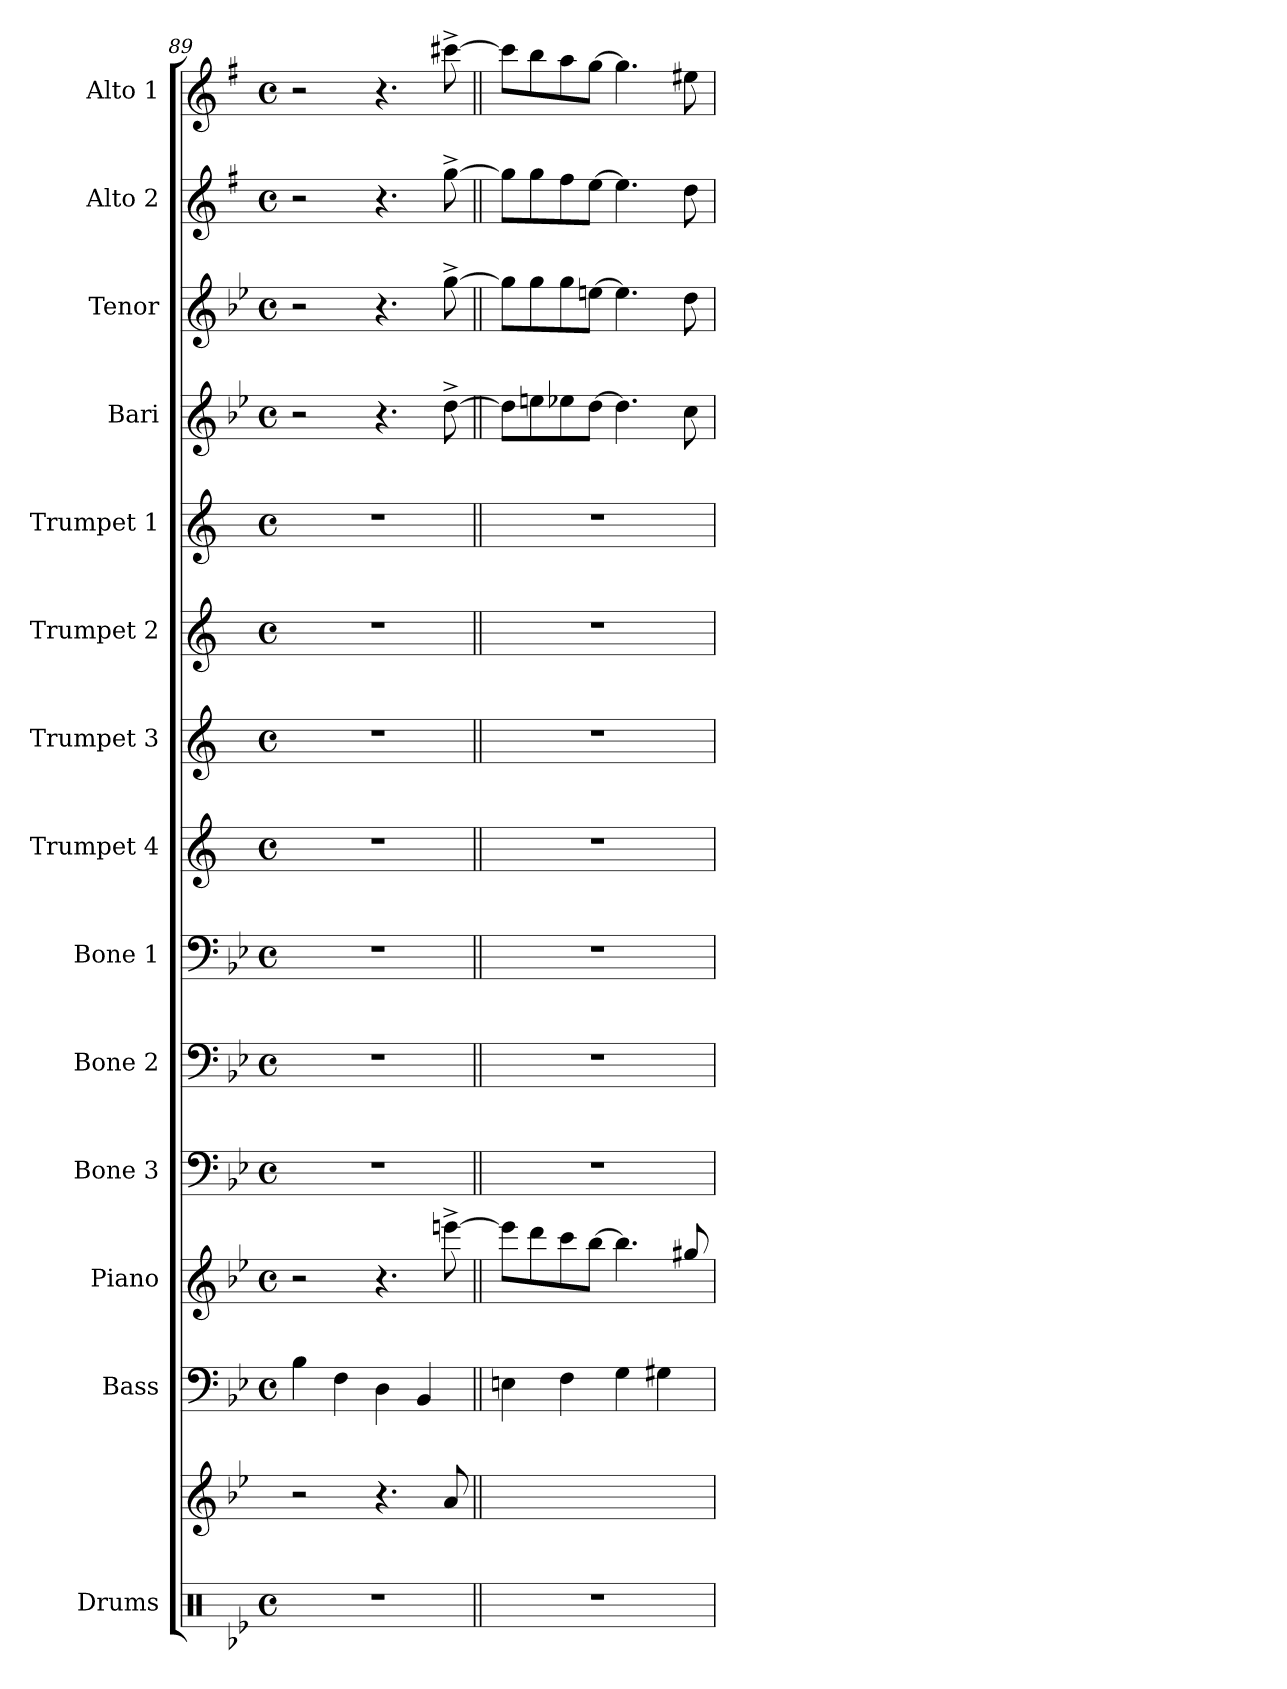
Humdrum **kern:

**kern	**kern	**kern	**kern	**kern	**kern	**kern	**kern	**kern	**kern	**kern	**kern	**kern	**kern	**kern
*part15	*part14	*part13	*part12	*part11	*part10	*part9	*part8	*part7	*part6	*part5	*part4	*part3	*part2	*part1
*staff15	*staff14	*staff13	*staff12	*staff11	*staff10	*staff9	*staff8	*staff7	*staff6	*staff5	*staff4	*staff3	*staff2	*staff1
*I"Drums	*	*I"Bass	*I"Piano	*I"Bone 3	*I"Bone 2	*I"Bone 1	*I"Trumpet 4	*I"Trumpet 3	*I"Trumpet 2	*I"Trumpet 1	*I"Bari	*I"Tenor	*I"Alto 2	*I"Alto 1
*	*	*	*	*	*	*	*I'Tpt	*	*I'Tpt	*I'Tpt	*	*	*	*
*clefX	*clefG2	*clefF4	*clefG2	*clefF4	*clefF4	*clefF4	*clefG2	*clefG2	*clefG2	*clefG2	*clefG2	*clefG2	*clefG2	*clefG2
*	*	*ITrd7c12	*ITrd8c14	*	*	*	*ITrd1c2	*ITrd1c2	*ITrd1c2	*ITrd1c2	*ITrd12c21	*ITrd8c14	*ITrd5c9	*ITrd5c9
*k[b-e-]	*k[b-e-]	*k[b-e-]	*k[b-e-]	*k[b-e-]	*k[b-e-]	*k[b-e-]	*k[b-e-]	*k[b-e-]	*k[b-e-]	*k[b-e-]	*k[b-e-]	*k[b-e-]	*k[b-e-]	*k[b-e-]
*B-:	*B-:	*B-:	*B-:	*B-:	*B-:	*B-:	*B-:	*B-:	*B-:	*B-:	*B-:	*B-:	*B-:	*B-:
*M4/4	*	*M4/4	*M4/4	*M4/4	*M4/4	*M4/4	*M4/4	*M4/4	*M4/4	*M4/4	*M4/4	*M4/4	*M4/4	*M4/4
*met(c)	*	*met(c)	*met(c)	*met(c)	*met(c)	*met(c)	*met(c)	*met(c)	*met(c)	*met(c)	*met(c)	*met(c)	*met(c)	*met(c)
=89	=89	=89	=89	=89	=89	=89	=89	=89	=89	=89	=89	=89	=89	=89
1r	2r	4BB-\	2r	1r	1r	1r	1r	1r	1r	1r	2r	2r	2r	2r
.	.	4FF\	.	.	.	.	.	.	.	.	.	.	.	.
.	4.r	4DD\	4.r	.	.	.	.	.	.	.	4.r	4.r	4.r	4.r
.	.	4BBB-/	.	.	.	.	.	.	.	.	.	.	.	.
.	8a/	.	[8een^>\	.	.	.	.	.	.	.	[8d^>\	[8g^>\	[8b-^>\	[8een^>\
=90||	=90||	=90||	=90||	=90||	=90||	=90||	=90||	=90||	=90||	=90||	=90||	=90||	=90||	=90||
1r	1ryy	4EEn\	8ee\L]	1r	1r	1r	1r	1r	1r	1r	8d\L]	8g\L]	8b-\L]	8ee\L]
.	.	.	8dd\	.	.	.	.	.	.	.	8en\	8g\	8b-\	8dd\
.	.	4FF\	8cc\	.	.	.	.	.	.	.	8e-X\	8g\	8a\	8cc\
.	.	.	[8b-\J	.	.	.	.	.	.	.	[8d\J	[8en\J	[8g\J	[8b-\J
.	.	4GG\	4.b-\]	.	.	.	.	.	.	.	4.d\]	4.e\]	4.g\]	4.b-\]
.	.	4GG#X\	.	.	.	.	.	.	.	.	.	.	.	.
.	.	.	8g#X/	.	.	.	.	.	.	.	8c\	8d\	8f\	8g#X\
=	=	=	=	=	=	=	=	=	=	=	=	=	=	=
*-	*-	*-	*-	*-	*-	*-	*-	*-	*-	*-	*-	*-	*-	*-
